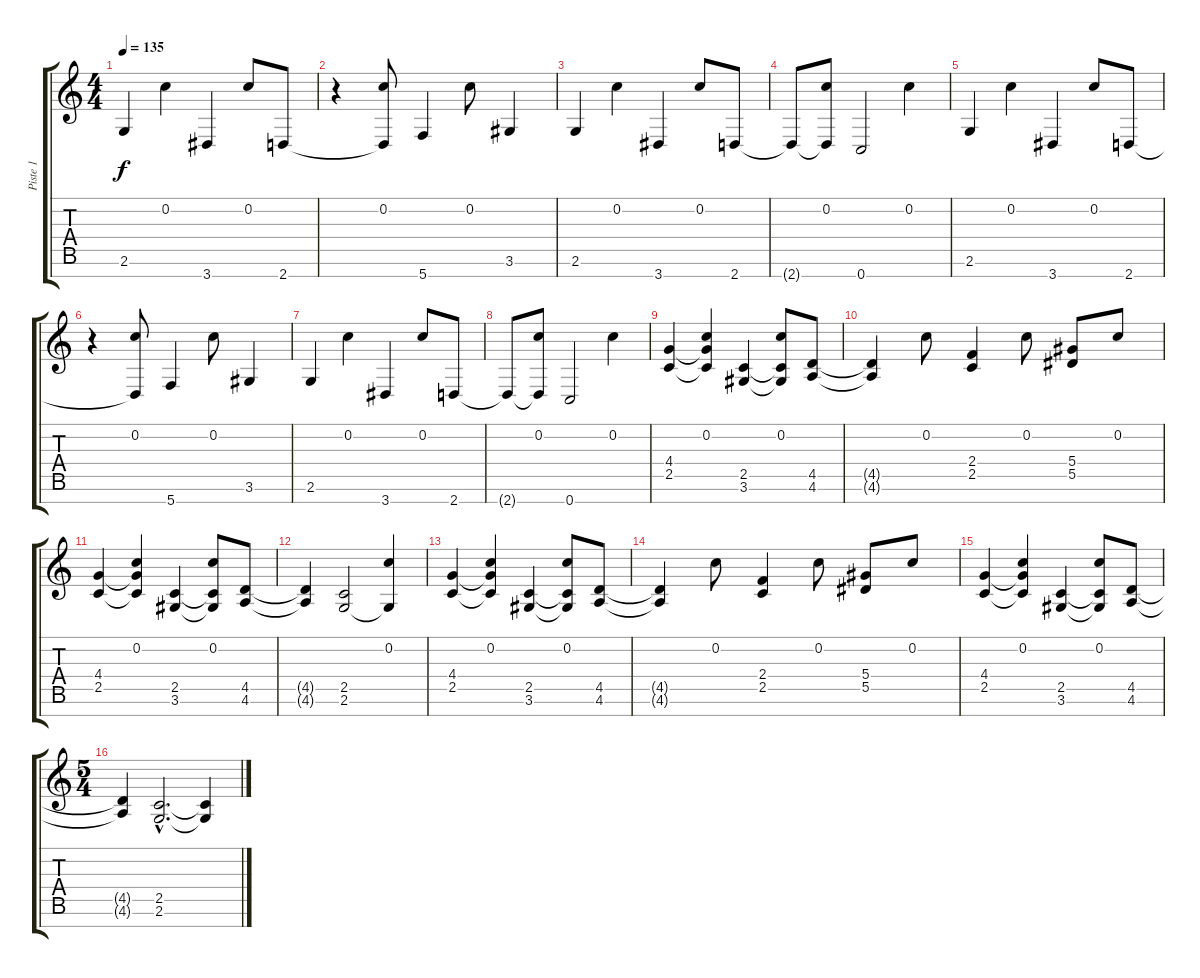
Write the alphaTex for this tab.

\track ("Piste 1" "Piste 1") {instrument distortionguitar}
\staff {score tabs}
\tuning (F4 C4 Ab3 Eb3 Bb2 F2 C2) {hide}
\ts (4 4)
\tempo 135
\clef g2
\ks c
2.6.4{dy f instrument electricguitarclean} 0.2.4 3.7.4 0.2.8 2.7.8 |
r.4 (0.2 2.7{t}).8 5.7.4 0.2.8 3.6.4 |
2.6.4{instrument electricguitarclean} 0.2.4 3.7.4 0.2.8 2.7.8 |
2.7{t}.8 (0.2 2.7{t}).8 0.7.2 0.2.4 |
2.6.4{instrument electricguitarclean} 0.2.4 3.7.4 0.2.8 2.7.8 |
r.4 (0.2 2.7{t}).8 5.7.4 0.2.8 3.6.4 |
2.6.4{instrument electricguitarclean} 0.2.4 3.7.4 0.2.8 2.7.8 |
2.7{t}.8 (0.2 2.7{t}).8 0.7.2 0.2.4 |
(4.4 2.5).4{instrument distortionguitar} (0.2 4.4{t} 2.5{t}).4 (2.5 3.6).4 (0.2 2.5{t} 3.6{t}).8 (4.5 4.6).8 |
(4.5{t} 4.6{t}).4 0.2.8 (2.4 2.5).4 0.2.8 (5.4 5.5).8 0.2.8 |
(4.4 2.5).4{instrument distortionguitar} (0.2 4.4{t} 2.5{t}).4 (2.5 3.6).4 (0.2 2.5{t} 3.6{t}).8 (4.5 4.6).8 |
(4.5{t} 4.6{t}).4 (2.5 2.6).2 (0.2 2.6{t}).4 |
(4.4 2.5).4{instrument distortionguitar} (0.2 4.4{t} 2.5{t}).4 (2.5 3.6).4 (0.2 2.5{t} 3.6{t}).8 (4.5 4.6).8 |
(4.5{t} 4.6{t}).4 0.2.8 (2.4 2.5).4 0.2.8 (5.4 5.5).8 0.2.8 |
(4.4 2.5).4{instrument distortionguitar} (0.2 4.4{t} 2.5{t}).4 (2.5 3.6).4 (0.2 2.5{t} 3.6{t}).8 (4.5 4.6).8 |
\ts (5 4)
(4.5{t} 4.6{t}).4 (2.5{hac} 2.6{hac}).2{d} (2.5{t} 2.6{t}).4
